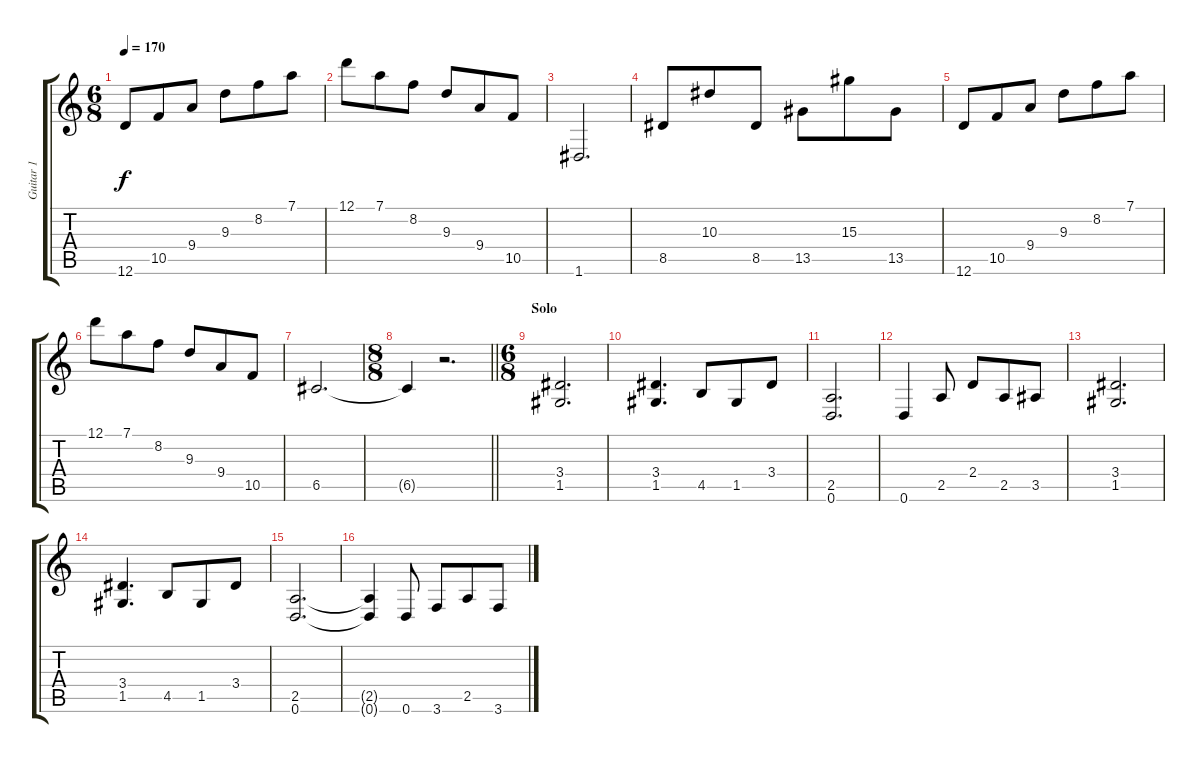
\track ("Guitar 1" "Guitar 1") {instrument distortionguitar}
\staff {score tabs}
\tuning (D4 A3 F3 C3 G2 D2) {hide}
\ts (6 8)
\tempo 170
\clef g2
\ks c
12.6.8{dy f} 10.5.8 9.4.8 9.3.8 8.2.8 7.1.8 |
12.1.8 7.1.8 8.2.8 9.3.8 9.4.8 10.5.8 |
1.6.2{d} |
8.5.8 10.3.8 8.5.8 13.5.8 15.3.8 13.5.8 |
12.6.8 10.5.8 9.4.8 9.3.8 8.2.8 7.1.8 |
12.1.8 7.1.8 8.2.8 9.3.8 9.4.8 10.5.8 |
6.5.2{d} |
\ts (8 8)
\barLineRight lightlight
6.5{t}.4 r.2{d} |
\ts (6 8)
\section ("" "Solo")
(3.4 1.5).2{d volume 12} |
(3.4 1.5).4{d} 4.5.8 1.5.8 3.4.8 |
(2.5 0.6).2{d} |
0.6.4 2.5.8 2.4.8 2.5.8 3.5.8 |
(3.4 1.5).2{d} |
(3.4 1.5).4{d} 4.5.8 1.5.8 3.4.8 |
(2.5 0.6).2{d} |
(2.5{t} 0.6{t}).4 0.6.8 3.6.8 2.5.8 3.6.8
